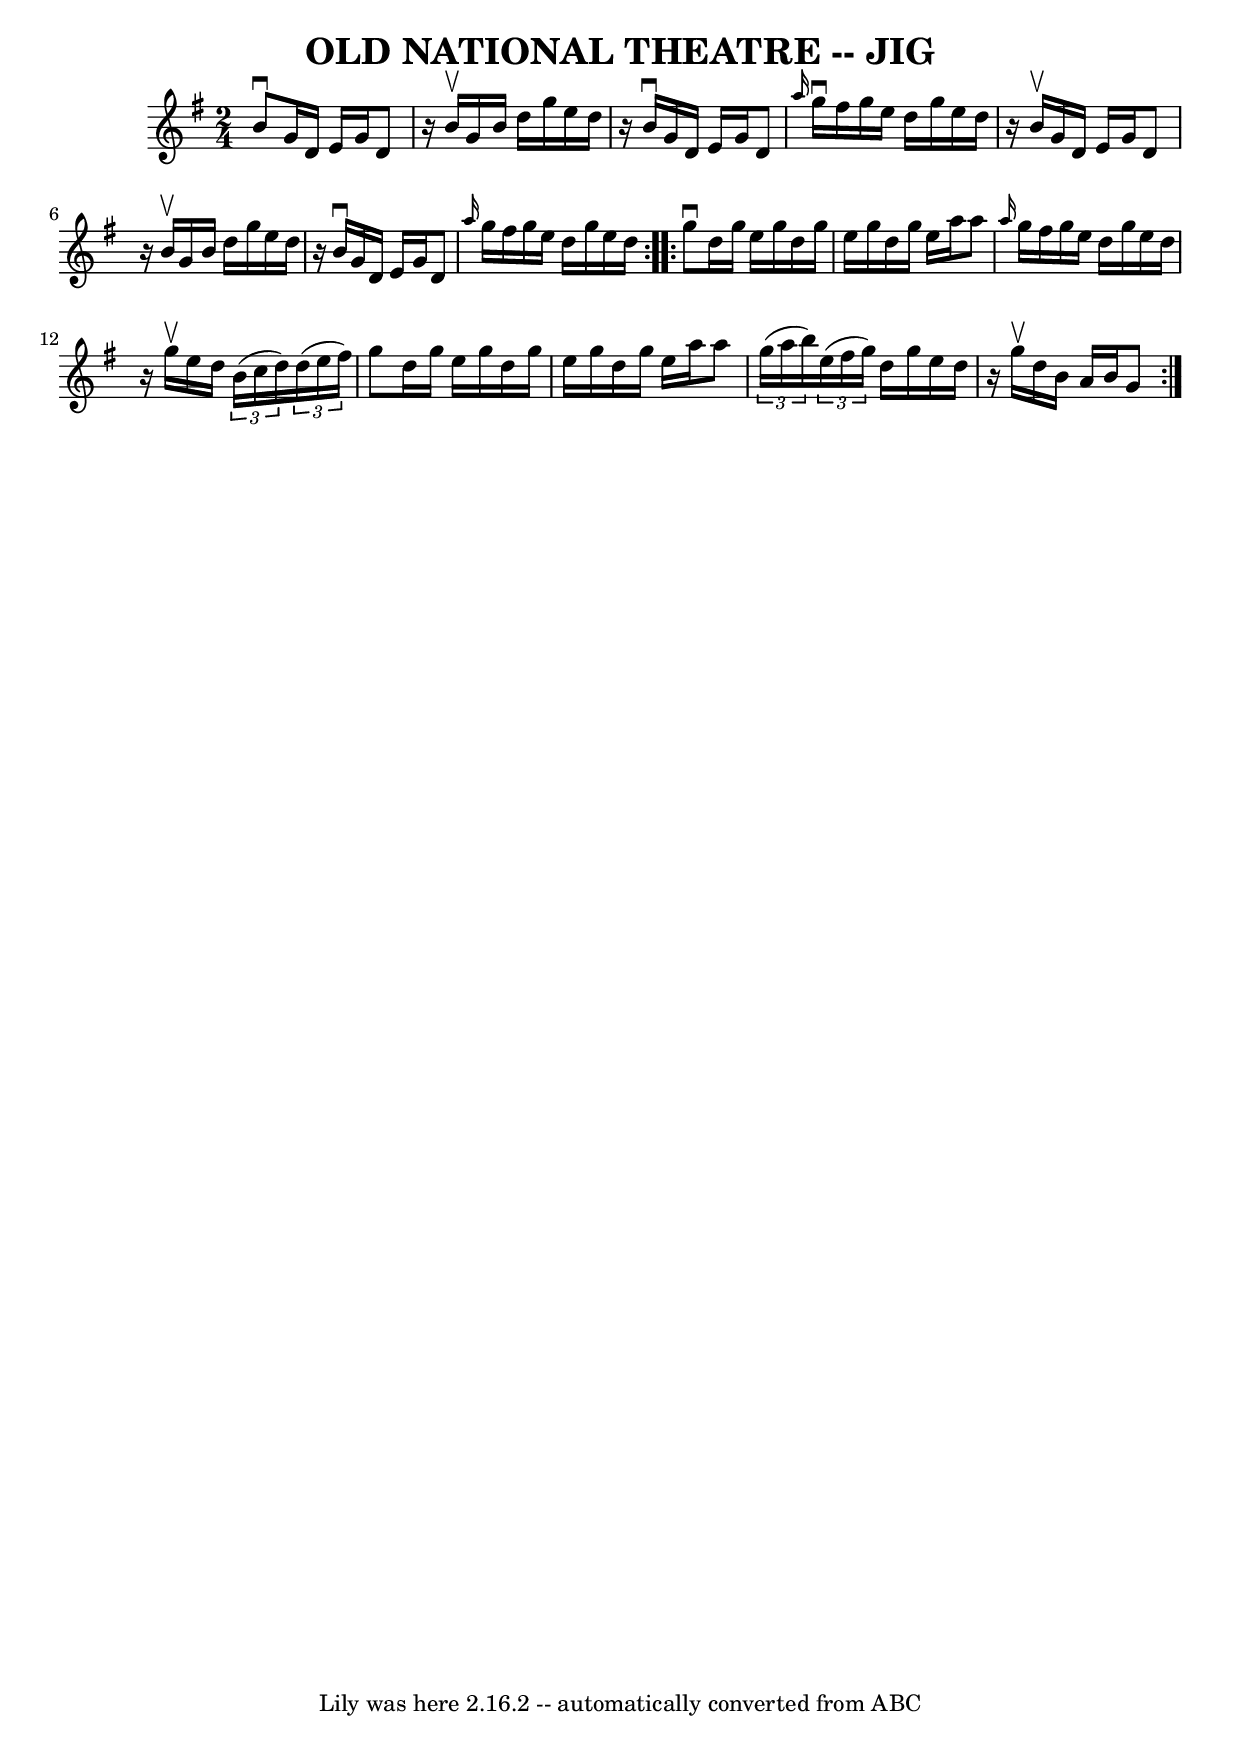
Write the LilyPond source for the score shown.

\version "2.16.2"
\include "Mammoth.ily"
\header {
  %% book = "Ryan's Mammoth Collection of Fiddle Tunes"
 crossRefNumber = "1"
 footnotes = ""
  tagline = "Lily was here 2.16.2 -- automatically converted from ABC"
  title = "OLD NATIONAL THEATRE -- JIG"

}
voicedefault =  {



  \repeat volta 2 {

    \time 2/4 
    \key g \major b'8^\downbow g'16 d'16 e'16 g'16 d'8     |
    r16 b'16^\upbow g'16 b'16 d''16 g''16 e''16 d''16  |
    r16 b'16^\downbow g'16 d'16 e'16 g'16 d'8     |
    \grace { a''16  
	   } g''16^\downbow fis''16 g''16 e''16 d''16 g''16 e''16 d''16    |  |
    r16 b'16^\upbow g'16 d'16 e'16 g'16 d'8     |
    r16 b'16^\upbow g'16 b'16 d''16 g''16 e''16 d''16     |
    r16 b'16^\downbow g'16 d'16 e'16 g'16 d'8     |
    \grace { a''16  
	   } g''16    
 fis''16 g''16 e''16 d''16 g''16 e''16 d''16    
  }     

  \repeat volta 2 {
 g''8^\downbow d''16 g''16 e''16 g''16 d''16 g''16     |
 e''16 g''16 d''16 g''16 e''16 a''16 a''8     |
    \grace { a''16  
	   } g''16 fis''16 g''16 e''16 d''16 g''16 e''16 d''16     |
    r16 g''16^\upbow e''16    
 d''16    \times 2/3 { b'16 (c''16 d''16) 
			}   \times 2/3 { d''16 (
					 e''16 fis''16)  				       }   |  |
 g''8 d''16 g''16 e''16 g''16 d''16 g''16     |
 e''16 g''16 d''16 g''16 e''16 a''16 a''8     |
    \times 2/3 { g''16 (a''16 b''16 
		 ) 
	       }   \times 2/3 { e''16 (fis''16 g''16) 
			      } d''16 g''16 e''16 d''16     |
    r16 g''16^\upbow d''16 b'16 a'16 b'16  
 g'8    
  }   

}

\score{
  <<

    \context Staff="default"
    {
      \voicedefault 
      
    }

  >>
  \layout {
    
  }
  \midi {
  }

}
